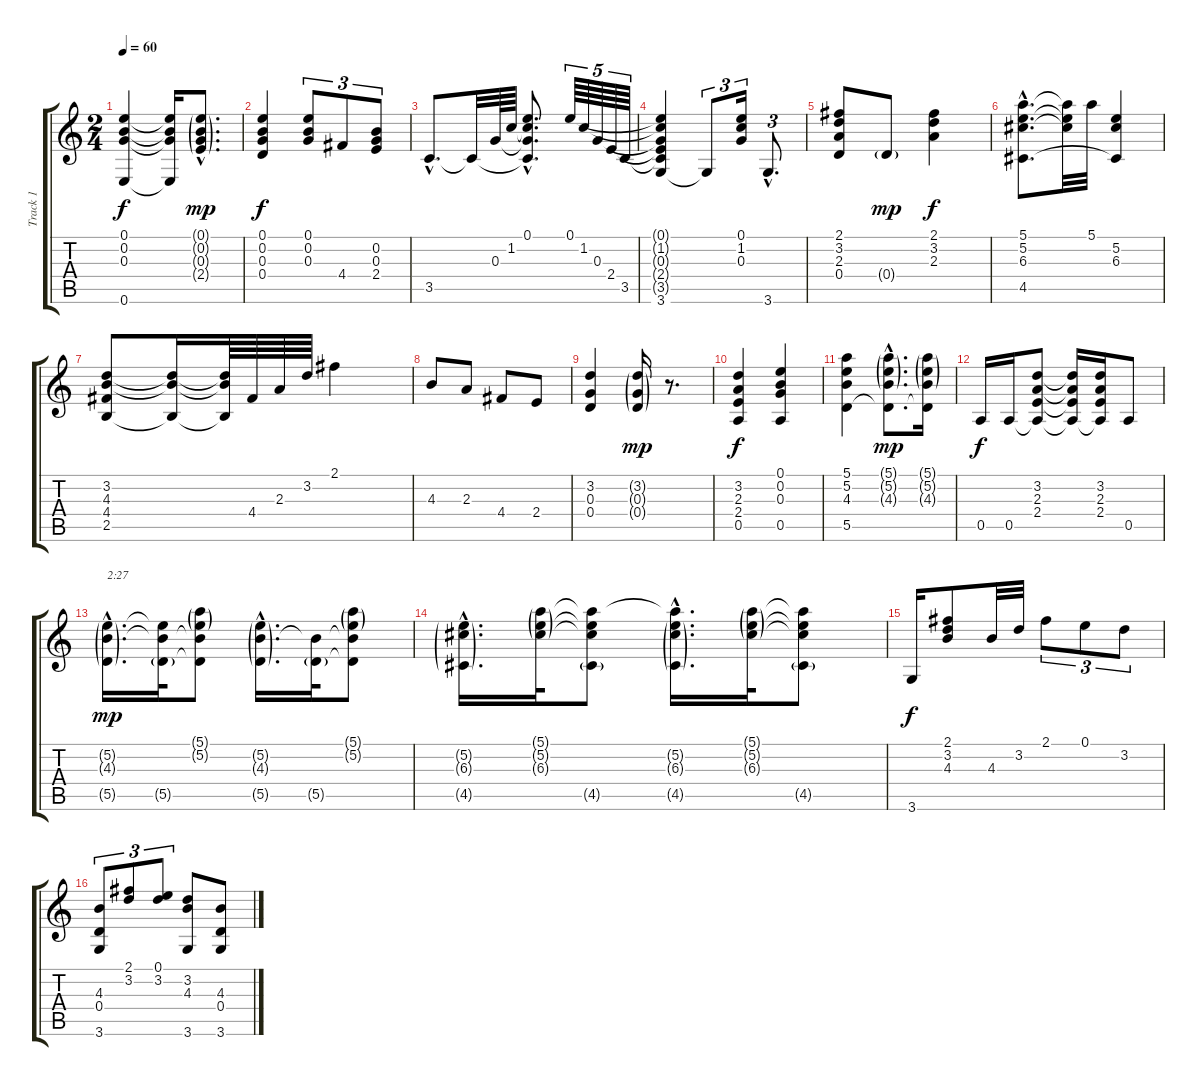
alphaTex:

\track ("Track 1" "Track 1") {instrument acousticguitarnylon}
\staff {score tabs}
\tuning (E4 B3 G3 D3 A2 E2) {hide}
\ts (2 4)
\tempo 60
\clef g2
\ks c
(0.1 0.2 0.3 0.6).4{dy f} (0.1{t} 0.2{t} 0.3{t} 0.6{t}).16 (0.1{g hac} 0.2{g hac} 0.3{g hac} 2.4{g hac}).8{d dy mp} |
(0.1 0.2 0.3 0.4).4{dy f} (0.1 0.2 0.3).8{tu (3 2)} 4.4.8{tu (3 2)} (0.2 0.3 2.4).8{tu (3 2)} |
3.5{hac}.8{d} 3.5{t}.32 0.3.64 1.2.64 (0.1{hac} 1.2{hac t} 0.3{hac t} 3.5{hac t}).8{d} 0.1.64{tu (5 4)} 1.2.64{tu (5 4)} 0.3.64{tu (5 4)} 2.4.64{tu (5 4)} 3.5.64{tu (5 4)} |
(0.1{t} 1.2{t} 0.3{t} 2.4{t} 3.5{t} 3.6).4 3.6{t}.8{tu (3 2)} (0.1 1.2 0.3).16{tu (3 2)} 3.6{hac}.8{d tu (3 2)} |
(2.1 3.2 2.3 0.4).8 0.4{g}.8{dy mp} (2.1 3.2 2.3).4{dy f} |
(5.1{hac} 5.2{hac} 6.3{hac} 4.5{hac}).8{d} (5.1{t} 5.2{t} 6.3{t}).32 5.1.32 (5.2 6.3 4.5{t}).4 |
(3.2 4.3 4.4 2.5).8 (3.2{t} 4.3{t} 2.5{t}).16 (3.2{t} 4.3{t} 2.5{t}).64 4.4.64 2.3.64 3.2.64 2.1.4 |
4.3.8 2.3.8 4.4.8 2.4.8 |
(3.2 0.3 0.4).4 (3.2{g} 0.3{g} 0.4{g}).16{dy mp} r.8{d} |
(3.2 2.3 2.4 0.5).4{dy f} (0.1 0.2 0.3 0.5).4 |
(5.1 5.2 4.3 5.5).4 (5.1{g hac} 5.2{g hac} 4.3{g hac} 5.5{hac t}).8{d dy mp} (5.1{g} 5.2{g} 4.3{g} 5.5{t}).16 |
0.5.16{dy f} 0.5.16 (3.2 2.3 2.4 0.5{t}).8 (3.2{t} 2.3{t} 2.4{t} 0.5{t}).16 (3.2 2.3 2.4 0.5{t}).16 0.5.8 |
(5.2{g hac} 4.3{g hac} 5.5{g hac}).16{d txt "2:27" dy mp} (5.2{t} 4.3{t} 5.5{g}).32 (5.1{g} 5.2{g} 4.3{t} 5.5{t}).8 (5.2{g hac} 4.3{g hac} 5.5{g hac}).16{d} (4.3{t} 5.5{g}).32 (5.1{g} 5.2{g} 4.3{t} 5.5{t}).8 |
(5.2{g hac} 6.3{g hac} 4.5{g hac}).16{d} (5.1{g} 5.2{g} 6.3{g}).32 (5.1{t} 5.2{t} 6.3{t} 4.5{g}).8 (5.1{hac t} 5.2{g hac} 6.3{g hac} 4.5{g hac}).16{d} (5.1{g} 5.2{g} 6.3{g}).32 (5.1{t} 5.2{t} 6.3{t} 4.5{g}).8 |
3.6.16{dy f} (2.1 3.2 4.3).8 4.3.32 3.2.32 2.1.8{tu (3 2)} 0.1.8{tu (3 2)} 3.2.8{tu (3 2)} |
(4.3 0.4 3.6).8{tu (3 2)} (2.1 3.2).8{tu (3 2)} (0.1 3.2).8{tu (3 2)} (3.2 4.3 3.6).8 (4.3 0.4 3.6).8
